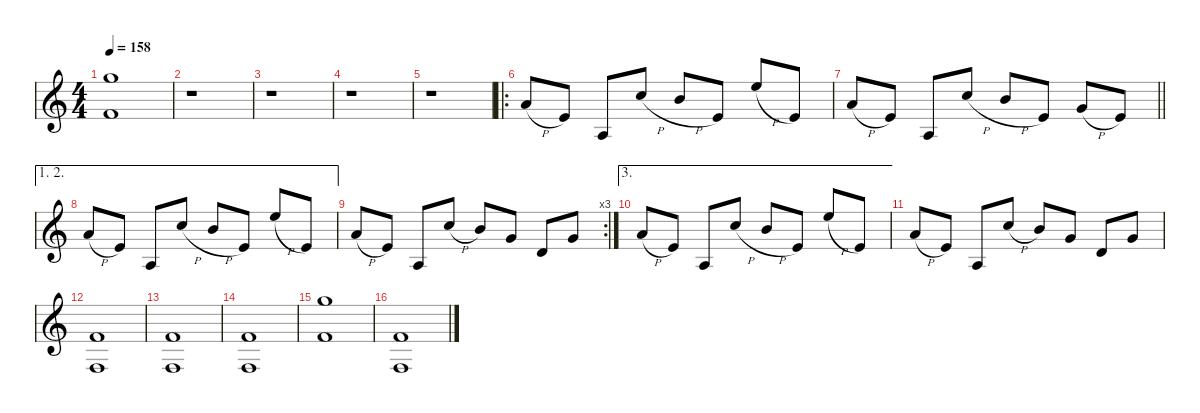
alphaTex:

\defaultSystemsLayout 4
\hideDynamics
\bracketExtendMode nobrackets
\singleTrackTrackNamePolicy hidden
\multiTrackTrackNamePolicy hidden
\firstSystemTrackNameMode fullname
\firstSystemTrackNameOrientation horizontal
\otherSystemsTrackNameOrientation horizontal
\track ("Keyboard Lead" "led.synth.") {instrument lead1square}
\staff {score}
\tuning (E4 C4 G3 C3 G2 C2)
\ts (4 4)
\tempo 158
\clef g2
\ks c
(15.1 17.4).1{dy f beam Down} |
r.1{beam Down} |
r.1{beam Down} |
r.1{beam Down} |
r.1{beam Down} |
\ro
5.1{h}.8{instrument lead1square beam Up} 0.1.8{beam Up} 9.4.8{beam Up} 8.1{h}.8{beam Up} 7.1{h}.8{beam Up} 0.1.8{beam Up} 12.1{h}.8{beam Up} 0.1.8{beam Up} |
\barLineRight lightlight
5.1{h}.8{beam Up} 0.1.8{beam Up} 9.4.8{beam Up} 8.1{h}.8{beam Up} 7.1{h}.8{beam Up} 0.1.8{beam Up} 3.1{h}.8{beam Up} 0.1.8{beam Up} |
\ae (1 2)
5.1{h}.8{beam Up} 0.1.8{beam Up} 9.4.8{beam Up} 8.1{h}.8{beam Up} 7.1{h}.8{beam Up} 0.1.8{beam Up} 12.1{h}.8{beam Up} 0.1.8{beam Up} |
\rc 3
5.1{h}.8{beam Up} 0.1.8{beam Up} 9.4.8{beam Up} 8.1{h}.8{beam Up} 7.1.8{beam Up} 7.2.8{beam Up} 7.3.8{beam Up} 7.2.8{beam Up} |
\ae 3
5.1{h}.8{beam Up} 0.1.8{beam Up} 9.4.8{beam Up} 8.1{h}.8{beam Up} 7.1{h}.8{beam Up} 0.1.8{beam Up} 12.1{h}.8{beam Up} 0.1.8{beam Up} |
5.1{h}.8{beam Up} 0.1.8{beam Up} 9.4.8{beam Up} 8.1{h}.8{beam Up} 7.1.8{beam Up} 7.2.8{beam Up} 7.3.8{beam Up} 7.2.8{beam Up} |
(5.2 5.4).1{instrument stringensemble1 beam Up} |
(5.2 5.4).1{beam Up} |
(5.2 5.4).1{beam Up} |
(15.1 17.4).1{beam Down} |
(17.4 17.6).1{beam Up}
